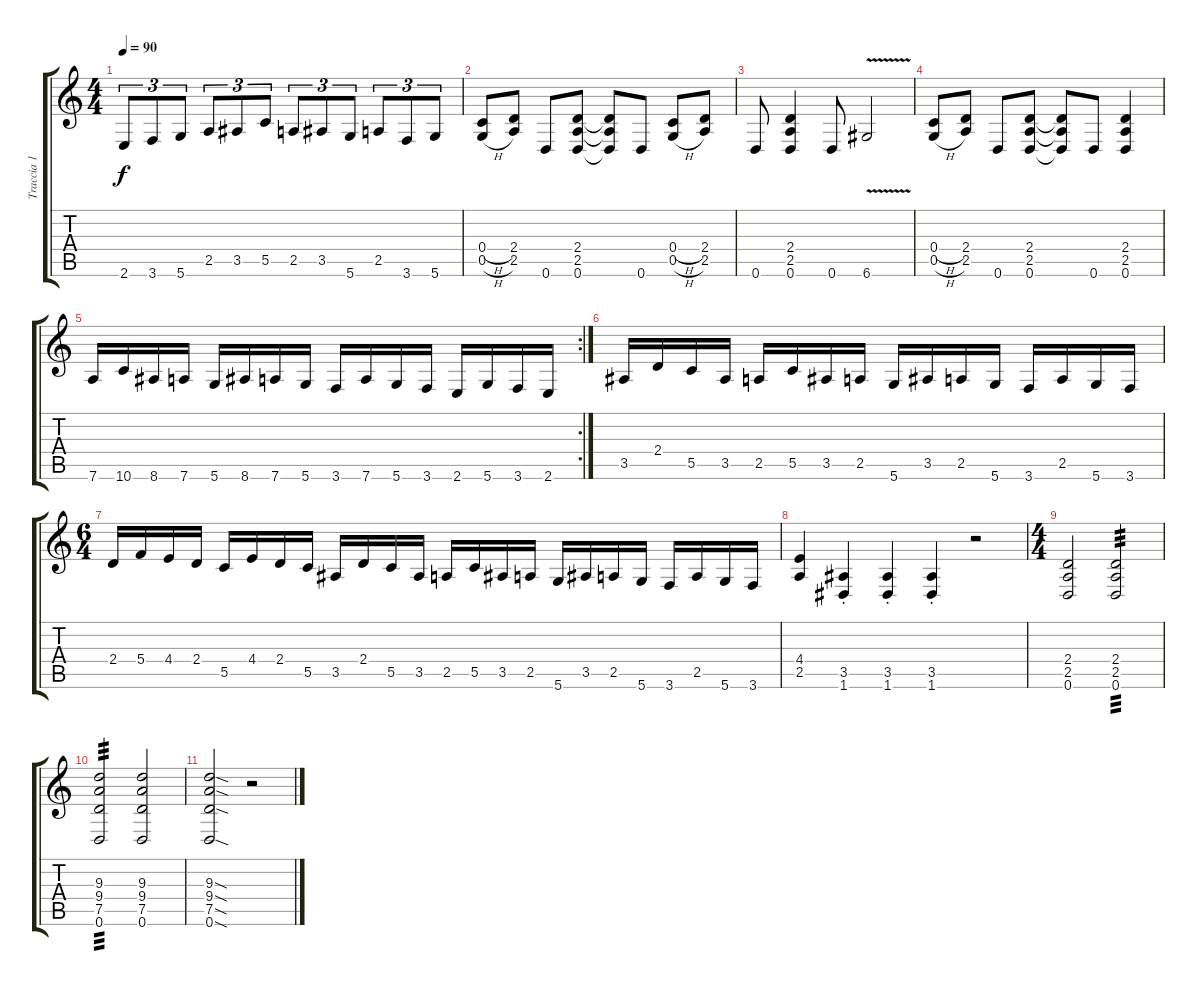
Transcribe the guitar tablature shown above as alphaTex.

\track ("Traccia 1" "Traccia 1") {instrument distortionguitar}
\staff {score tabs}
\tuning (D4 A3 F3 C3 G2 D2) {hide}
\ts (4 4)
\tempo 90
\clef g2
\ks c
2.6.8{tu (3 2) dy f} 3.6.8{tu (3 2)} 5.6.8{tu (3 2)} 2.5.8{tu (3 2)} 3.5.8{tu (3 2)} 5.5.8{tu (3 2)} 2.5.8{tu (3 2)} 3.5.8{tu (3 2)} 5.6.8{tu (3 2)} 2.5.8{tu (3 2)} 3.6.8{tu (3 2)} 5.6.8{tu (3 2)} |
(0.4{h} 0.5{h}).8 (2.4 2.5).8 0.6.8 (2.4 2.5 0.6).8 (2.4{t} 2.5{t} 0.6{t}).8 0.6.8 (0.4{h} 0.5{h}).8 (2.4 2.5).8 |
0.6.8 (2.4 2.5 0.6).4 0.6.8 6.6{v}.2 |
(0.4{h} 0.5{h}).8 (2.4 2.5).8 0.6.8 (2.4 2.5 0.6).8 (2.4{t} 2.5{t} 0.6{t}).8 0.6.8 (2.4 2.5 0.6).4 |
\rc 2
7.6.16 10.6.16 8.6.16 7.6.16 5.6.16 8.6.16 7.6.16 5.6.16 3.6.16 7.6.16 5.6.16 3.6.16 2.6.16 5.6.16 3.6.16 2.6.16 |
3.5.16 2.4.16 5.5.16 3.5.16 2.5.16 5.5.16 3.5.16 2.5.16 5.6.16 3.5.16 2.5.16 5.6.16 3.6.16 2.5.16 5.6.16 3.6.16 |
\ts (6 4)
2.4.16 5.4.16 4.4.16 2.4.16 5.5.16 4.4.16 2.4.16 5.5.16 3.5.16 2.4.16 5.5.16 3.5.16 2.5.16 5.5.16 3.5.16 2.5.16 5.6.16 3.5.16 2.5.16 5.6.16 3.6.16 2.5.16 5.6.16 3.6.16 |
(4.4 2.5).4 (3.5{st} 1.6{st}).4 (3.5{st} 1.6{st}).4 (3.5{st} 1.6{st}).4 r.2 |
\ts (4 4)
(2.4 2.5 0.6).2 (2.4 2.5 0.6).2{tp 3} |
(9.3 9.4 7.5 0.6).2{tp 3} (9.3 9.4 7.5 0.6).2 |
(9.3{sod} 9.4{sod} 7.5{sod} 0.6{sod}).2 r.2
